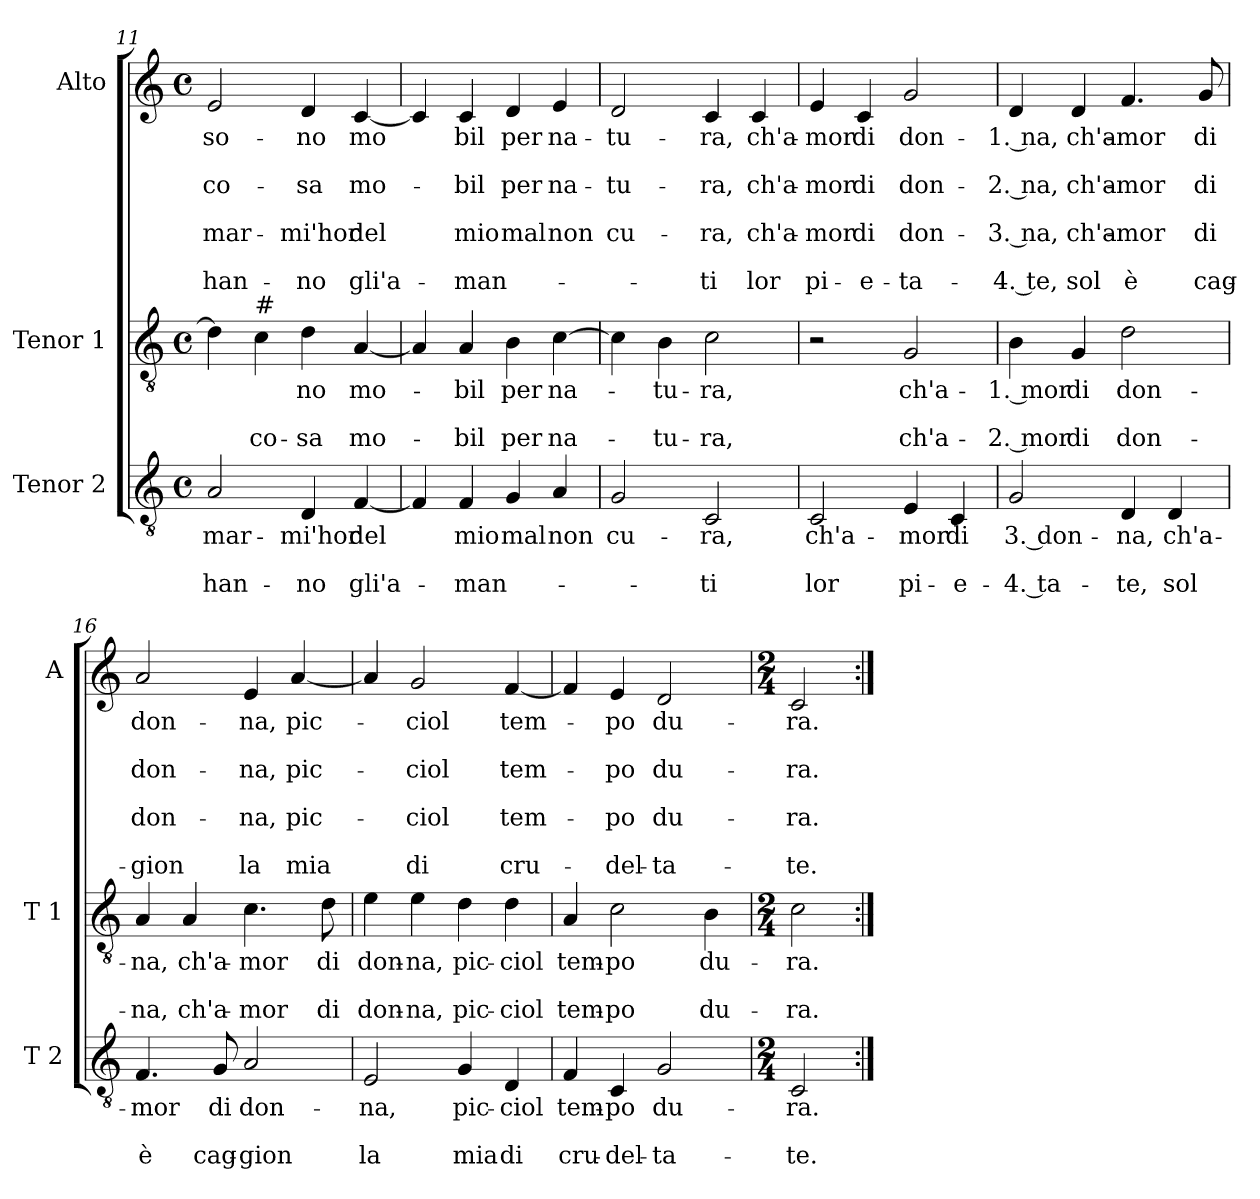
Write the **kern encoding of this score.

**kern	**text	**text	**text	**kern	**text	**text	**text	**kern	**text	**text	**text	**text	**text	**text	**text
*part3	*part3	*part3	*part3	*part2	*part2	*part2	*part2	*part1	*part1	*part1	*part1	*part1	*part1	*part1	*part1
*staff3	*staff3	*staff3	*staff3	*staff2	*staff2	*staff2	*staff2	*staff1	*staff1	*staff1	*staff1	*staff1	*staff1	*staff1	*staff1
*I"Tenor 2	*	*	*	*I"Tenor 1	*	*	*	*I"Alto	*	*	*	*	*	*	*
*I'T 2	*	*	*	*I'T 1	*	*	*	*I'A	*	*	*	*	*	*	*
*clefGv2	*	*	*	*clefGv2	*	*	*	*clefG2	*	*	*	*	*	*	*
*k[]	*	*	*	*k[]	*	*	*	*k[]	*	*	*	*	*	*	*
*C:	*	*	*	*C:	*	*	*	*C:	*	*	*	*	*	*	*
*M4/4	*	*	*	*M4/4	*	*	*	*M4/4	*	*	*	*	*	*	*
*met(c)	*	*	*	*met(c)	*	*	*	*met(c)	*	*	*	*	*	*	*
=11	=11	=11	=11	=11	=11	=11	=11	=11	=11	=11	=11	=11	=11	=11	=11
!	!LO:LY:b	!	!LO:LY:b	!	!	!	!	!	!LO:LY:b	!	!LO:LY:b	!	!LO:LY:b	!	!LO:LY:b
2A/	-mar-	.	han-	4d\]	.	.	.	2e/	so-	.	co-	.	-mar-	.	han-
!	!	!	!	!LO:TX:a:t=#	!	!	!	!	!	!	!	!	!	!	!
!	!	!	!	!	!	!	!LO:LY:b	!	!	!	!	!	!	!	!
.	.	.	.	4c\	.	.	co-	.	.	.	.	.	.	.	.
!	!LO:LY:b	!	!LO:LY:b	!	!LO:LY:b	!	!LO:LY:b	!	!LO:LY:b	!	!LO:LY:b	!	!LO:LY:b	!	!LO:LY:b
4D/	-mi'hor	.	-no	4d\	no	.	-sa	4d/	-no	.	-sa	.	-mi'hor	.	-no
!	!LO:LY:b	!	!LO:LY:b	!	!LO:LY:b	!	!LO:LY:b	!	!LO:LY:b	!	!LO:LY:b	!	!LO:LY:b	!	!LO:LY:b
[4F/	del	.	gli'a-	[4A/	mo-	.	mo-	[4c/	mo	.	mo-	.	del	.	gli'a-
=12	=12	=12	=12	=12	=12	=12	=12	=12	=12	=12	=12	=12	=12	=12	=12
4F/]	.	.	.	4A/]	.	.	.	4c/]	.	.	.	.	.	.	.
!	!LO:LY:b	!	!LO:LY:b	!	!LO:LY:b	!	!LO:LY:b	!	!LO:LY:b	!	!LO:LY:b	!	!LO:LY:b	!	!LO:LY:b
4F/	mio	.	-man-	4A/	-bil	.	-bil	4c/	bil	.	-bil	.	mio	.	-man-
!	!LO:LY:b	!	!	!	!LO:LY:b	!	!LO:LY:b	!	!LO:LY:b	!	!LO:LY:b	!	!LO:LY:b	!	!
4G/	mal	.	.	4B\	per	.	per	4d/	per	.	per	.	mal	.	.
!	!LO:LY:b	!	!	!	!LO:LY:b	!	!LO:LY:b	!	!LO:LY:b	!	!LO:LY:b	!	!LO:LY:b	!	!
4A/	non	.	.	[4c\	na-	.	na-	4e/	na-	.	na-	.	non	.	.
=13	=13	=13	=13	=13	=13	=13	=13	=13	=13	=13	=13	=13	=13	=13	=13
!	!LO:LY:b	!	!	!	!	!	!	!	!LO:LY:b	!	!LO:LY:b	!	!LO:LY:b	!	!
2G/	cu-	.	.	4c\]	.	.	.	2d/	-tu-	.	-tu-	.	cu-	.	.
!	!	!	!	!	!LO:LY:b	!	!LO:LY:b	!	!	!	!	!	!	!	!
.	.	.	.	4B\	-tu-	.	-tu-	.	.	.	.	.	.	.	.
!	!LO:LY:b	!	!LO:LY:b	!	!LO:LY:b	!	!LO:LY:b	!	!LO:LY:b	!	!LO:LY:b	!	!LO:LY:b	!	!LO:LY:b
2C/	-ra,	.	-ti	2c\	-ra,	.	-ra,	4c/	-ra,	.	-ra,	.	-ra,	.	-ti
!	!	!	!	!	!	!	!	!	!LO:LY:b	!	!LO:LY:b	!	!LO:LY:b	!	!LO:LY:b
.	.	.	.	.	.	.	.	4c/	ch'a-	.	ch'a-	.	ch'a-	.	lor
=14	=14	=14	=14	=14	=14	=14	=14	=14	=14	=14	=14	=14	=14	=14	=14
!	!LO:LY:b	!	!LO:LY:b	!	!	!	!	!	!LO:LY:b	!	!LO:LY:b	!	!LO:LY:b	!	!LO:LY:b
2C/	ch'a-	.	lor	2r	.	.	.	4e/	-mor	.	-mor	.	-mor	.	pi-
!	!	!	!	!	!	!	!	!	!LO:LY:b	!	!LO:LY:b	!	!LO:LY:b	!	!LO:LY:b
.	.	.	.	.	.	.	.	4c/	di	.	di	.	di	.	-e-
!	!LO:LY:b	!	!LO:LY:b	!	!LO:LY:b	!	!LO:LY:b	!	!LO:LY:b	!	!LO:LY:b	!	!LO:LY:b	!	!LO:LY:b
4E/	-mor	.	pi-	2G/	ch'a-	.	ch'a-	2g/	don-	.	don-	.	don-	.	-ta-
!	!LO:LY:b	!	!LO:LY:b	!	!	!	!	!	!	!	!	!	!	!	!
4C/	di	.	-e-	.	.	.	.	.	.	.	.	.	.	.	.
!!LO:LB:g=z
=15	=15	=15	=15	=15	=15	=15	=15	=15	=15	=15	=15	=15	=15	=15	=15
!	!LO:LY:b	!	!LO:LY:b	!	!LO:LY:b	!	!LO:LY:b	!	!LO:LY:b	!	!LO:LY:b	!	!LO:LY:b	!	!LO:LY:b
2G/	3. don-	.	-4. ta-	4B\	-1. mor	.	-2. mor	4d/	-1. na,	.	-2. na,	.	-3. na,	.	-4. te,
!	!	!	!	!	!LO:LY:b	!	!LO:LY:b	!	!LO:LY:b	!	!LO:LY:b	!	!LO:LY:b	!	!LO:LY:b
.	.	.	.	4G/	di	.	di	4d/	ch'a-	.	ch'a-	.	ch'a-	.	sol
!	!LO:LY:b	!	!LO:LY:b	!	!LO:LY:b	!	!LO:LY:b	!	!LO:LY:b	!	!LO:LY:b	!	!LO:LY:b	!	!LO:LY:b
4D/	-na,	.	-te,	2d\	don-	.	don-	4.f/	-mor	.	-mor	.	-mor	.	è
!	!LO:LY:b	!	!LO:LY:b	!	!	!	!	!	!	!	!	!	!	!	!
4D/	ch'a-	.	sol	.	.	.	.	.	.	.	.	.	.	.	.
!	!	!	!	!	!	!	!	!	!LO:LY:b	!	!LO:LY:b	!	!LO:LY:b	!	!LO:LY:b
.	.	.	.	.	.	.	.	8g/	di	.	di	.	di	.	cag-
=16	=16	=16	=16	=16	=16	=16	=16	=16	=16	=16	=16	=16	=16	=16	=16
!	!LO:LY:b	!	!LO:LY:b	!	!LO:LY:b	!	!LO:LY:b	!	!LO:LY:b	!	!LO:LY:b	!	!LO:LY:b	!	!LO:LY:b
4.F/	-mor	.	è	4A/	-na,	.	-na,	2a/	don-	.	don-	.	don-	.	-gion
!	!	!	!	!	!LO:LY:b	!	!LO:LY:b	!	!	!	!	!	!	!	!
.	.	.	.	4A/	ch'a-	.	ch'a-	.	.	.	.	.	.	.	.
!	!LO:LY:b	!	!LO:LY:b	!	!	!	!	!	!	!	!	!	!	!	!
8G/	di	.	cag-	.	.	.	.	.	.	.	.	.	.	.	.
!	!LO:LY:b	!	!LO:LY:b	!	!LO:LY:b	!	!LO:LY:b	!	!LO:LY:b	!	!LO:LY:b	!	!LO:LY:b	!	!LO:LY:b
2A/	don-	.	-gion	4.c\	-mor	.	-mor	4e/	-na,	.	-na,	.	-na,	.	la
!	!	!	!	!	!	!	!	!	!LO:LY:b	!	!LO:LY:b	!	!LO:LY:b	!	!LO:LY:b
.	.	.	.	.	.	.	.	[4a/	pic-	.	pic-	.	pic-	.	mia
!	!	!	!	!	!LO:LY:b	!	!LO:LY:b	!	!	!	!	!	!	!	!
.	.	.	.	8d\	di	.	di	.	.	.	.	.	.	.	.
=17	=17	=17	=17	=17	=17	=17	=17	=17	=17	=17	=17	=17	=17	=17	=17
!	!LO:LY:b	!	!LO:LY:b	!	!LO:LY:b	!	!LO:LY:b	!	!	!	!	!	!	!	!
2E/	-na,	.	la	4e\	don-	.	don-	4a/]	.	.	.	.	.	.	.
!	!	!	!	!	!LO:LY:b	!	!LO:LY:b	!	!LO:LY:b	!	!LO:LY:b	!	!LO:LY:b	!	!LO:LY:b
.	.	.	.	4e\	-na,	.	-na,	2g/	-ciol	.	-ciol	.	-ciol	.	di
!	!LO:LY:b	!	!LO:LY:b	!	!LO:LY:b	!	!LO:LY:b	!	!	!	!	!	!	!	!
4G/	pic-	.	mia	4d\	pic-	.	pic-	.	.	.	.	.	.	.	.
!	!LO:LY:b	!	!LO:LY:b	!	!LO:LY:b	!	!LO:LY:b	!	!LO:LY:b	!	!LO:LY:b	!	!LO:LY:b	!	!LO:LY:b
4D/	-ciol	.	di	4d\	-ciol	.	-ciol	[4f/	tem-	.	tem-	.	tem-	.	cru-
=18	=18	=18	=18	=18	=18	=18	=18	=18	=18	=18	=18	=18	=18	=18	=18
!	!LO:LY:b	!	!LO:LY:b	!	!LO:LY:b	!	!LO:LY:b	!	!	!	!	!	!	!	!
4F/	tem-	.	cru-	4A/	tem-	.	tem-	4f/]	.	.	.	.	.	.	.
!	!LO:LY:b	!	!LO:LY:b	!	!LO:LY:b	!	!LO:LY:b	!	!LO:LY:b	!	!LO:LY:b	!	!LO:LY:b	!	!LO:LY:b
4C/	-po	.	-del-	2c\	-po	.	-po	4e/	-po	.	-po	.	-po	.	-del-
!	!LO:LY:b	!	!LO:LY:b	!	!	!	!	!	!LO:LY:b	!	!LO:LY:b	!	!LO:LY:b	!	!LO:LY:b
2G/	du-	.	-ta-	.	.	.	.	2d/	du-	.	du-	.	du-	.	-ta-
!	!	!	!	!	!LO:LY:b	!	!LO:LY:b	!	!	!	!	!	!	!	!
.	.	.	.	4B\	du-	.	du-	.	.	.	.	.	.	.	.
=19	=19	=19	=19	=19	=19	=19	=19	=19	=19	=19	=19	=19	=19	=19	=19
*M2/4	*	*	*	*M2/4	*	*	*	*M2/4	*	*	*	*	*	*	*
!	!LO:LY:b	!	!LO:LY:b	!	!LO:LY:b	!	!LO:LY:b	!	!LO:LY:b	!	!LO:LY:b	!	!LO:LY:b	!	!LO:LY:b
2C/	-ra.	.	-te.	2c\	-ra.	.	-ra.	2c/	-ra.	.	-ra.	.	-ra.	.	-te.
=:|!	=:|!	=:|!	=:|!	=:|!	=:|!	=:|!	=:|!	=:|!	=:|!	=:|!	=:|!	=:|!	=:|!	=:|!	=:|!
*-	*-	*-	*-	*-	*-	*-	*-	*-	*-	*-	*-	*-	*-	*-	*-
